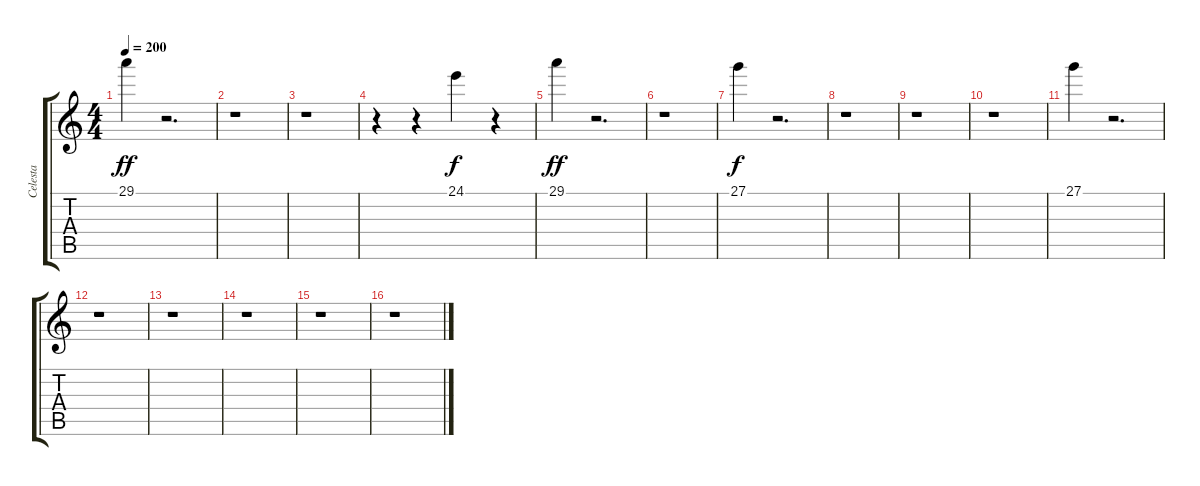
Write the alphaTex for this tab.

\track ("Celesta" "Celesta") {instrument celesta}
\staff {score tabs}
\tuning (E4 B3 G3 D3 A2 E2) {hide}
\ts (4 4)
\tempo 200
\clef g2
\ks c
29.1.4{dy ff} r.2{d} |
r.1 |
r.1 |
r.4 r.4 24.1.4{dy f} r.4 |
29.1.4{dy ff} r.2{d} |
r.1 |
27.1.4{dy f} r.2{d} |
r.1 |
r.1 |
r.1 |
27.1.4 r.2{d} |
r.1 |
r.1 |
r.1 |
r.1 |
r.1
